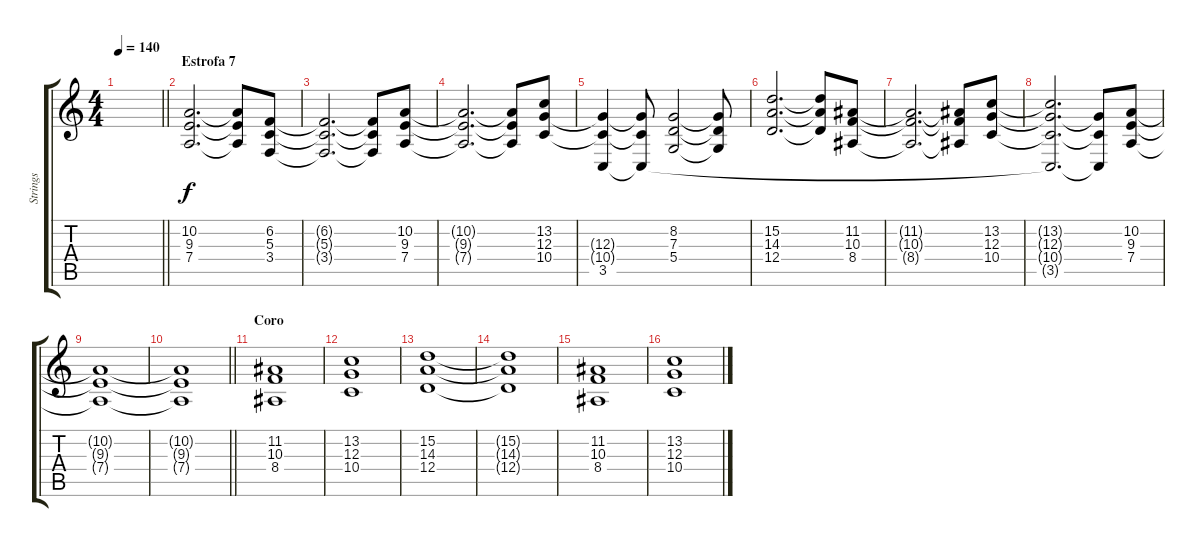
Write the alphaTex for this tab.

\track ("Strings" "Strings") {instrument stringensemble1}
\staff {score tabs}
\tuning (E4 B3 G3 D3 A2 E2) {hide}
\ts (4 4)
\tempo 140
\clef g2
\barLineRight lightlight
\ks c
|
\section ("" "Estrofa 7")
(10.2 9.3 7.4).2{d} (10.2{t} 9.3{t} 7.4{t}).8 (6.2 5.3 3.4).8 |
(6.2{t} 5.3{t} 3.4{t}).2{d} (6.2{t} 5.3{t} 3.4{t}).8 (10.2 9.3 7.4).8 |
(10.2{t} 9.3{t} 7.4{t}).2{d} (10.2{t} 9.3{t} 7.4{t}).8 (13.2 12.3 10.4).8 |
(12.3{t} 10.4{t} 3.5).4 (12.3{t} 10.4{t} 3.5{t}).8 (8.2 7.3 5.4).2 (8.2{t} 7.3{t} 5.4{t}).8 |
(15.2 14.3 12.4).2{d} (15.2{t} 14.3{t} 12.4{t}).8 (11.2 10.3 8.4).8 |
(11.2{t} 10.3{t} 8.4{t}).2{d} (11.2{t} 10.3{t} 8.4{t}).8 (13.2 12.3 10.4).8 |
(13.2{t} 12.3{t} 10.4{t} 3.5{t}).2{d} (12.3{t} 10.4{t} 3.5{t}).8 (10.2 9.3 7.4).8 |
(10.2{t} 9.3{t} 7.4{t}).1 |
\barLineRight lightlight
(10.2{t} 9.3{t} 7.4{t}).1 |
\section ("" "Coro")
(11.2 10.3 8.4).1 |
(13.2 12.3 10.4).1 |
(15.2 14.3 12.4).1 |
(15.2{t} 14.3{t} 12.4{t}).1 |
(11.2 10.3 8.4).1 |
(13.2 12.3 10.4).1
